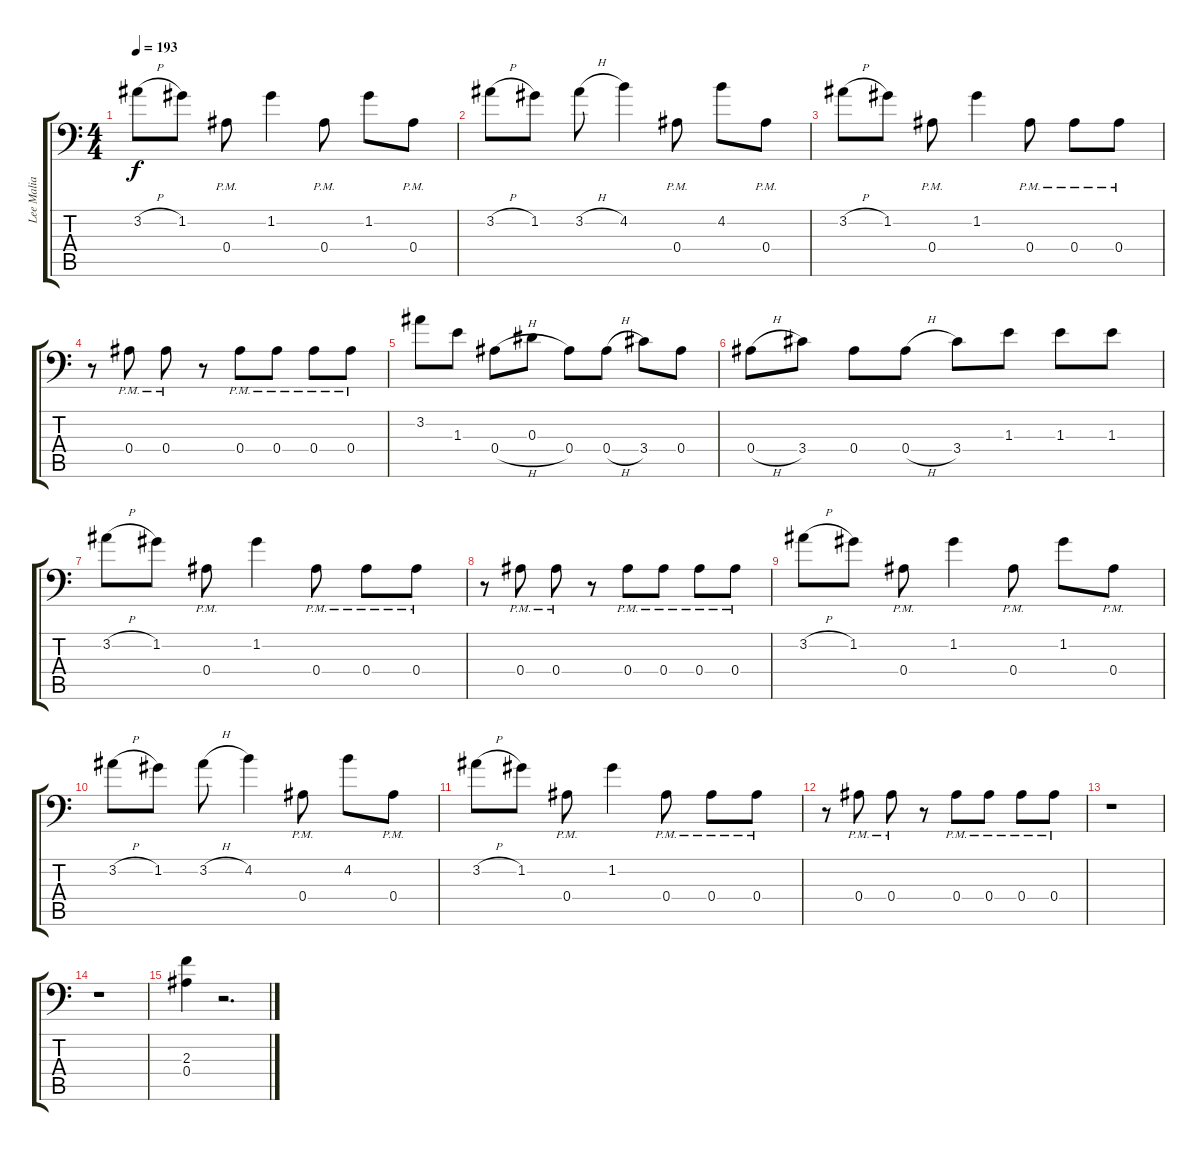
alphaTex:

\track ("Lee Malia" "Lee Malia") {instrument distortionguitar}
\staff {score tabs}
\tuning (C4 G3 Eb3 Bb2 F2 Bb1) {hide}
\ts (4 4)
\tempo 193
\clef f4
\ks c
3.2{h}.8{dy f} 1.2.8 0.4{pm}.8 1.2.4 0.4{pm}.8 1.2.8 0.4{pm}.8 |
3.2{h}.8 1.2.8 3.2{h}.8 4.2.4 0.4{pm}.8 4.2.8 0.4{pm}.8 |
3.2{h}.8 1.2.8 0.4{pm}.8 1.2.4 0.4{pm}.8 0.4{pm}.8 0.4{pm}.8 |
r.8 0.4{pm}.8 0.4{pm}.8 r.8 0.4{pm}.8 0.4{pm}.8 0.4{pm}.8 0.4{pm}.8 |
3.2.8 1.3.8 0.4{h}.8 0.3.8 0.4.8 0.4{h}.8 3.4.8 0.4.8 |
0.4{h}.8 3.4.8 0.4.8 0.4{h}.8 3.4.8 1.3.8 1.3.8 1.3.8 |
3.2{h}.8 1.2.8 0.4{pm}.8 1.2.4 0.4{pm}.8 0.4{pm}.8 0.4{pm}.8 |
r.8 0.4{pm}.8 0.4{pm}.8 r.8 0.4{pm}.8 0.4{pm}.8 0.4{pm}.8 0.4{pm}.8 |
3.2{h}.8 1.2.8 0.4{pm}.8 1.2.4 0.4{pm}.8 1.2.8 0.4{pm}.8 |
3.2{h}.8 1.2.8 3.2{h}.8 4.2.4 0.4{pm}.8 4.2.8 0.4{pm}.8 |
3.2{h}.8 1.2.8 0.4{pm}.8 1.2.4 0.4{pm}.8 0.4{pm}.8 0.4{pm}.8 |
r.8 0.4{pm}.8 0.4{pm}.8 r.8 0.4{pm}.8 0.4{pm}.8 0.4{pm}.8 0.4{pm}.8 |
r.1 |
r.1 |
(2.3 0.4).4 r.2{d}
